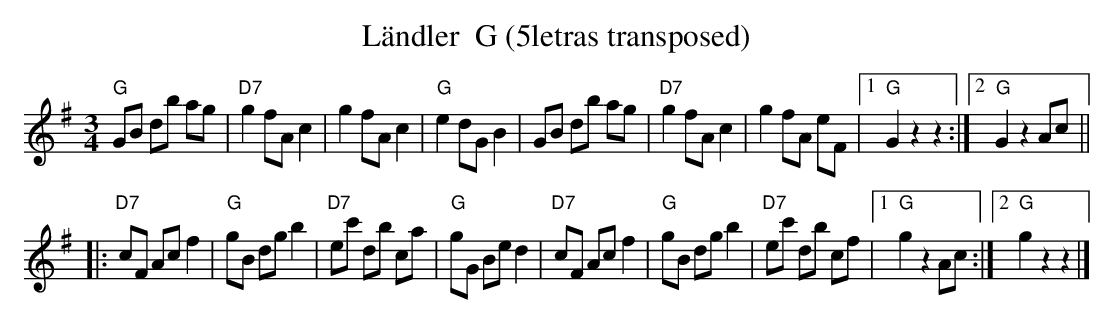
X:1
T:L\"andler  G (5letras transposed)
M:3/4
L:1/8
K:G transpose=3 %%MIDI gchordon
"G"GB db ag | "D7"g2 fAc2 | g2fAc2 | "G"e2dGB2 | GB db ag | "D7"g2 fAc2 | g2fA eF |1 "G"G2z2z2 :|2 "G"G2z2Ac ||
|: "D7"cF Acf2 | "G"gB dgb2 | "D7"ec' db ca | "G"gG Bed2 | "D7"cF Acf2 | "G"gB dgb2 | "D7"ec' db cf |1 "G"g2z2Ac :|2 "G"g2z2z2 |]
